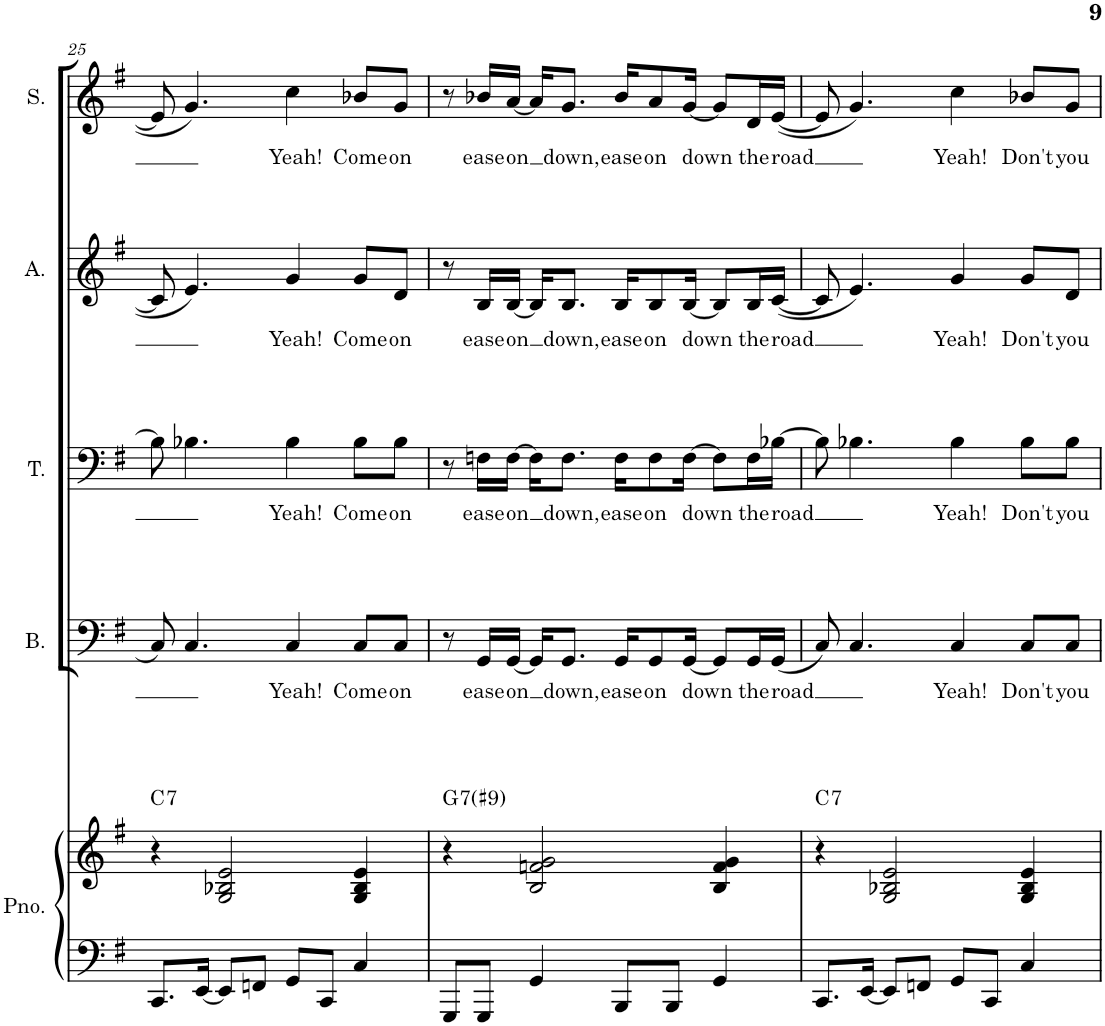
**kern	**kern	**harte	**kern	**text	**kern	**text	**kern	**text	**kern	**text
*part5	*part5	*part5	*part4	*part4	*part3	*part3	*part2	*part2	*part1	*part1
*staff6	*staff5	*	*staff4	*staff4	*staff3	*staff3	*staff2	*staff2	*staff1	*staff1
*I"Piano	*	*	*I"Bass	*	*I"Tenor	*	*I"Alto	*	*I"Soprano	*
*I'Pno.	*	*	*I'B.	*	*I'T.	*	*I'A.	*	*I'S.	*
!!LO:PB:g=z
*clefF4	*clefG2	*	*clefF4	*	*clefF4	*	*clefG2	*	*clefG2	*
*k[f#]	*k[f#]	*	*k[f#]	*	*k[f#]	*	*k[f#]	*	*k[f#]	*
*M4/4	*M4/4	*	*M4/4	*	*M4/4	*	*M4/4	*	*M4/4	*
=25	=25	=25	=25	=25	=25	=25	=25	=25	=25	=25
!	!	!LO:H:kt=7	!	!	!	!	!	!	!	!
8.CC/L	4r	C:7	8C/	.	8B-\]	.	8c/]	.	8e/]	.
.	.	.	4.C/	.	4.B-X\	.	4.e/	.	4.g/	.
[16EE/Jk	.	.	.	.	.	.	.	.	.	.
8EE/L]	2G/ 2B-X/ 2e/	.	.	.	.	.	.	.	.	.
8FFn/J	.	.	.	.	.	.	.	.	.	.
!	!	!	!	!LO:LY:b	!	!LO:LY:b	!	!LO:LY:b	!	!LO:LY:b
8GG/L	.	.	4C/	Yeah!	4B-\	Yeah!	4g/	Yeah!	4cc\	Yeah!
8CC/J	.	.	.	.	.	.	.	.	.	.
!	!	!	!	!LO:LY:b	!	!LO:LY:b	!	!LO:LY:b	!	!LO:LY:b
4C/	4G/ 4B-/ 4e/	.	8C/L	Come	8B-\L	Come	8g/L	Come	8b-X/L	Come
!	!	!	!	!LO:LY:b	!	!LO:LY:b	!	!LO:LY:b	!	!LO:LY:b
.	.	.	8C/J	on	8B-\J	on	8d/J	on	8g/J	on
=26	=26	=26	=26	=26	=26	=26	=26	=26	=26	=26
!	!	!LO:H:kt=7	!	!	!	!	!	!	!	!
8GGG/L	4r	G:7(#9)	8r	.	8r	.	8r	.	8r	.
!	!	!	!	!LO:LY:b	!	!LO:LY:b	!	!LO:LY:b	!	!LO:LY:b
8GGG/J	.	.	16GG/LL	ease	16Fn\LL	ease	16B/LL	ease	16b-X/LL	ease
!	!	!	!	!LO:LY:b	!	!LO:LY:b	!	!LO:LY:b	!	!LO:LY:b
.	.	.	[16GG/JJ	on	[16F\JJ	on	[16B/JJ	on	[16a/JJ	on
4GG/	2B/ 2fn/ 2g/	.	16GG/KL]	.	16F\KL]	.	16B/KL]	.	16a/KL]	.
!	!	!	!	!LO:LY:b	!	!LO:LY:b	!	!LO:LY:b	!	!LO:LY:b
.	.	.	8.GG/J	down,	8.F\J	down,	8.B/J	down,	8.g/J	down,
!	!	!	!	!LO:LY:b	!	!LO:LY:b	!	!LO:LY:b	!	!LO:LY:b
8BBB/L	.	.	16GG/KL	ease	16F\KL	ease	16B/KL	ease	16b-/KL	ease
!	!	!	!	!LO:LY:b	!	!LO:LY:b	!	!LO:LY:b	!	!LO:LY:b
.	.	.	8GG/	on	8F\	on	8B/	on	8a/	on
8BBB/J	.	.	.	.	.	.	.	.	.	.
!	!	!	!	!LO:LY:b	!	!LO:LY:b	!	!LO:LY:b	!	!LO:LY:b
.	.	.	[16GG/Jk	down	[16F\Jk	down	[16B/Jk	down	[16g/Jk	down
4GG/	4B/ 4f/ 4g/	.	8GG/L]	.	8F\L]	.	8B/L]	.	8g/L]	.
!	!	!	!	!LO:LY:b	!	!LO:LY:b	!	!LO:LY:b	!	!LO:LY:b
.	.	.	16GG/L	the	16F\L	the	16B/L	the	16d/L	the
!	!	!	!	!LO:LY:b	!	!LO:LY:b	!	!LO:LY:b	!	!LO:LY:b
.	.	.	(16GG/JJ	road	[16B-X\JJ	road	([16c/JJ	road	([16e/JJ	road
=27	=27	=27	=27	=27	=27	=27	=27	=27	=27	=27
!	!	!LO:H:kt=7	!	!	!	!	!	!	!	!
8.CC/L	4r	C:7	8C/)	.	8B-\]	.	8c/]	.	8e/]	.
.	.	.	4.C/	.	4.B-X\	.	4.e/)	.	4.g/)	.
[16EE/Jk	.	.	.	.	.	.	.	.	.	.
8EE/L]	2G/ 2B-X/ 2e/	.	.	.	.	.	.	.	.	.
8FFn/J	.	.	.	.	.	.	.	.	.	.
!	!	!	!	!LO:LY:b	!	!LO:LY:b	!	!LO:LY:b	!	!LO:LY:b
8GG/L	.	.	4C/	Yeah!	4B-\	Yeah!	4g/	Yeah!	4cc\	Yeah!
8CC/J	.	.	.	.	.	.	.	.	.	.
!	!	!	!	!LO:LY:b	!	!LO:LY:b	!	!LO:LY:b	!	!LO:LY:b
4C/	4G/ 4B-/ 4e/	.	8C/L	Don't	8B-\L	Don't	8g/L	Don't	8b-X/L	Don't
!	!	!	!	!LO:LY:b	!	!LO:LY:b	!	!LO:LY:b	!	!LO:LY:b
.	.	.	8C/J	you	8B-\J	you	8d/J	you	8g/J	you
=	=	=	=	=	=	=	=	=	=	=
*-	*-	*-	*-	*-	*-	*-	*-	*-	*-	*-
